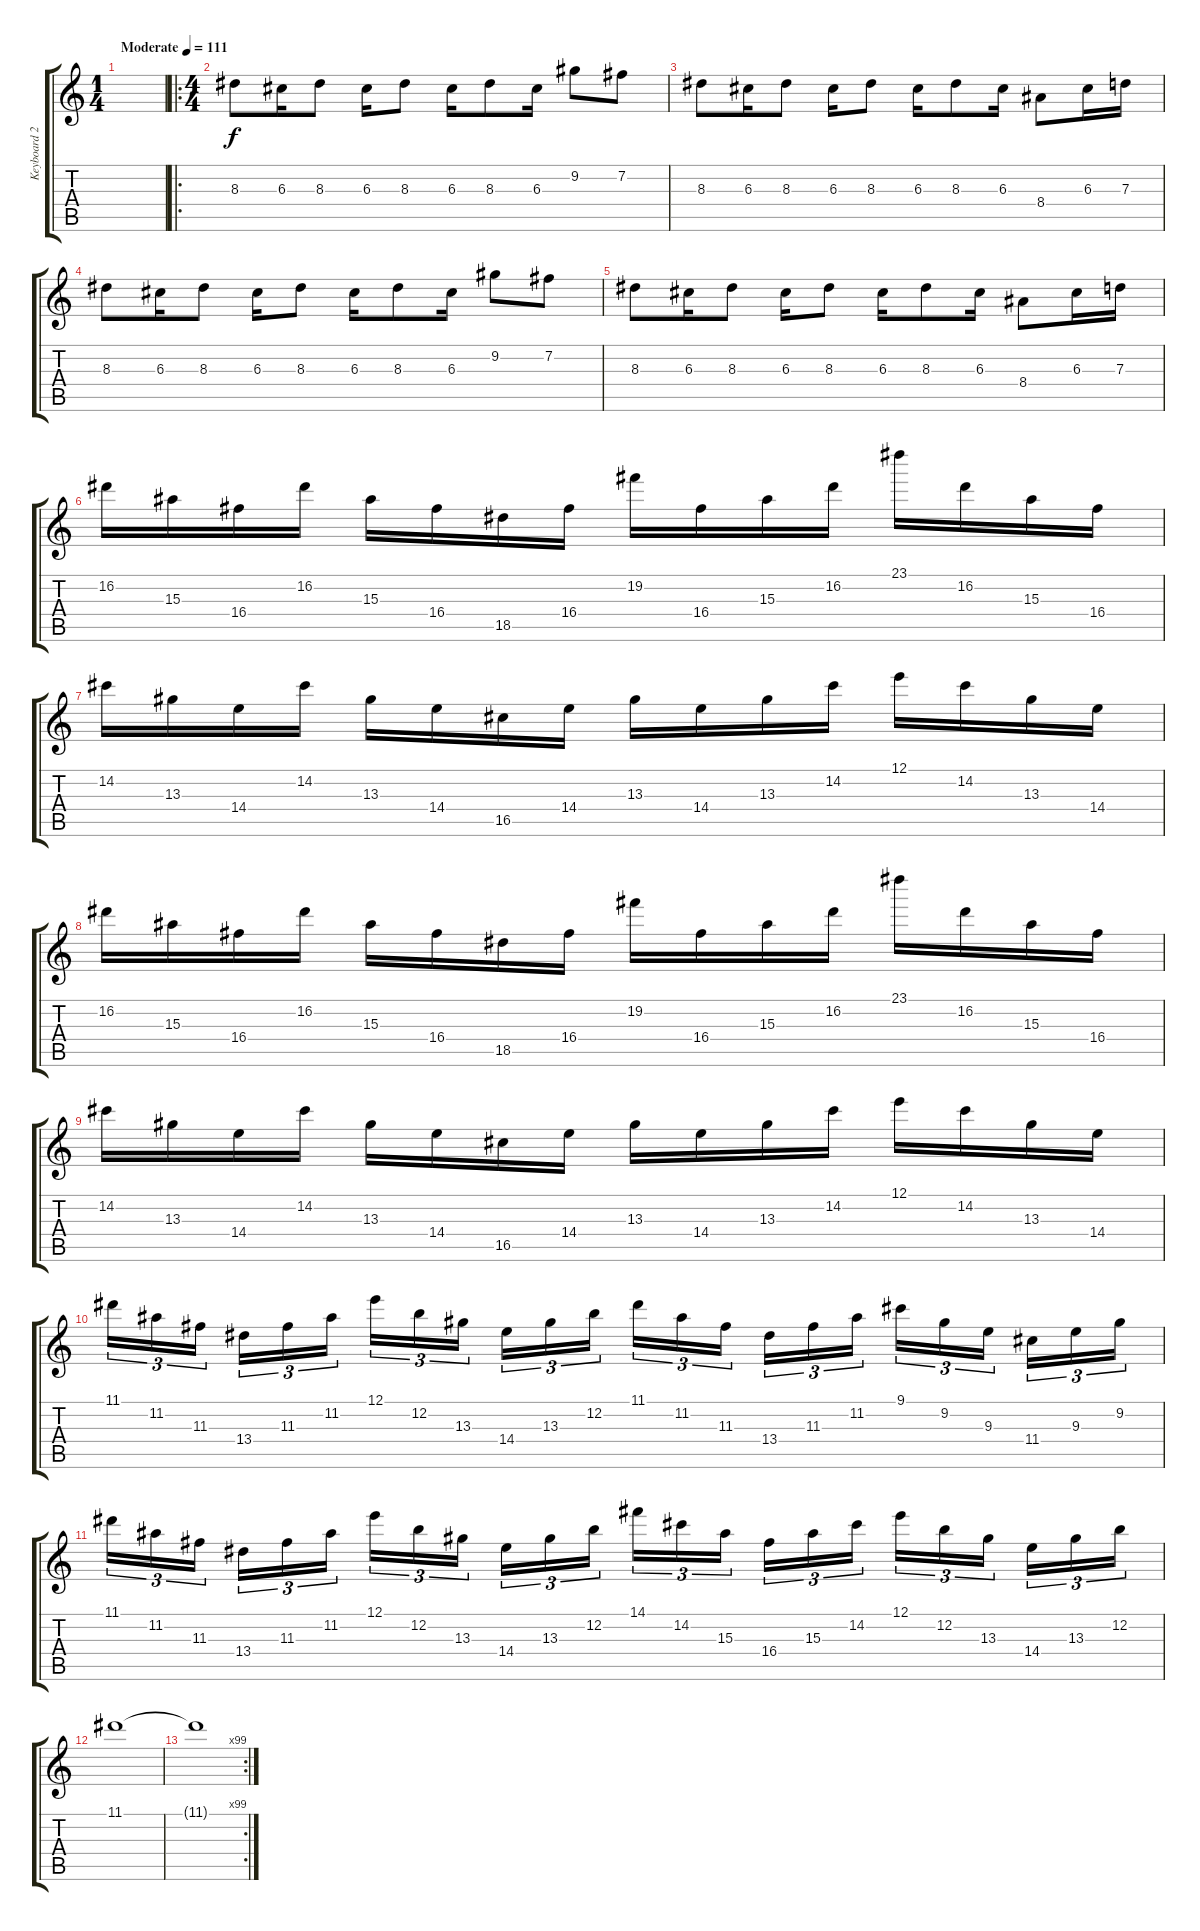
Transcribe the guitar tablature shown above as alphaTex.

\track ("Keyboard 2" "Keyboard 2") {instrument percussiveorgan}
\staff {score tabs}
\tuning (E5 B4 G4 D4 A3 E3) {hide}
\ts (1 4)
\tempo (111 "Moderate")
\clef g2
\ks c
|
\ro
\ts (4 4)
8.3.8 6.3.16 8.3.8 6.3.16 8.3.8 6.3.16 8.3.8 6.3.16 9.2.8 7.2.8 |
8.3.8 6.3.16 8.3.8 6.3.16 8.3.8 6.3.16 8.3.8 6.3.16 8.4.8 6.3.16 7.3.16 |
8.3.8 6.3.16 8.3.8 6.3.16 8.3.8 6.3.16 8.3.8 6.3.16 9.2.8 7.2.8 |
8.3.8 6.3.16 8.3.8 6.3.16 8.3.8 6.3.16 8.3.8 6.3.16 8.4.8 6.3.16 7.3.16 |
16.2.16 15.3.16 16.4.16 16.2.16 15.3.16 16.4.16 18.5.16 16.4.16 19.2.16 16.4.16 15.3.16 16.2.16 23.1.16 16.2.16 15.3.16 16.4.16 |
14.2.16 13.3.16 14.4.16 14.2.16 13.3.16 14.4.16 16.5.16 14.4.16 13.3.16 14.4.16 13.3.16 14.2.16 12.1.16 14.2.16 13.3.16 14.4.16 |
16.2.16 15.3.16 16.4.16 16.2.16 15.3.16 16.4.16 18.5.16 16.4.16 19.2.16 16.4.16 15.3.16 16.2.16 23.1.16 16.2.16 15.3.16 16.4.16 |
14.2.16 13.3.16 14.4.16 14.2.16 13.3.16 14.4.16 16.5.16 14.4.16 13.3.16 14.4.16 13.3.16 14.2.16 12.1.16 14.2.16 13.3.16 14.4.16 |
11.1.16{tu (3 2)} 11.2.16{tu (3 2)} 11.3.16{tu (3 2) beam splitsecondary} 13.4.16{tu (3 2)} 11.3.16{tu (3 2)} 11.2.16{tu (3 2)} 12.1.16{tu (3 2)} 12.2.16{tu (3 2)} 13.3.16{tu (3 2) beam splitsecondary} 14.4.16{tu (3 2)} 13.3.16{tu (3 2)} 12.2.16{tu (3 2)} 11.1.16{tu (3 2)} 11.2.16{tu (3 2)} 11.3.16{tu (3 2) beam splitsecondary} 13.4.16{tu (3 2)} 11.3.16{tu (3 2)} 11.2.16{tu (3 2)} 9.1.16{tu (3 2)} 9.2.16{tu (3 2)} 9.3.16{tu (3 2) beam splitsecondary} 11.4.16{tu (3 2)} 9.3.16{tu (3 2)} 9.2.16{tu (3 2)} |
11.1.16{tu (3 2)} 11.2.16{tu (3 2)} 11.3.16{tu (3 2) beam splitsecondary} 13.4.16{tu (3 2)} 11.3.16{tu (3 2)} 11.2.16{tu (3 2)} 12.1.16{tu (3 2)} 12.2.16{tu (3 2)} 13.3.16{tu (3 2) beam splitsecondary} 14.4.16{tu (3 2)} 13.3.16{tu (3 2)} 12.2.16{tu (3 2)} 14.1.16{tu (3 2)} 14.2.16{tu (3 2)} 15.3.16{tu (3 2) beam splitsecondary} 16.4.16{tu (3 2)} 15.3.16{tu (3 2)} 14.2.16{tu (3 2)} 12.1.16{tu (3 2)} 12.2.16{tu (3 2)} 13.3.16{tu (3 2) beam splitsecondary} 14.4.16{tu (3 2)} 13.3.16{tu (3 2)} 12.2.16{tu (3 2)} |
11.1.1 |
\rc 99
11.1{t}.1
